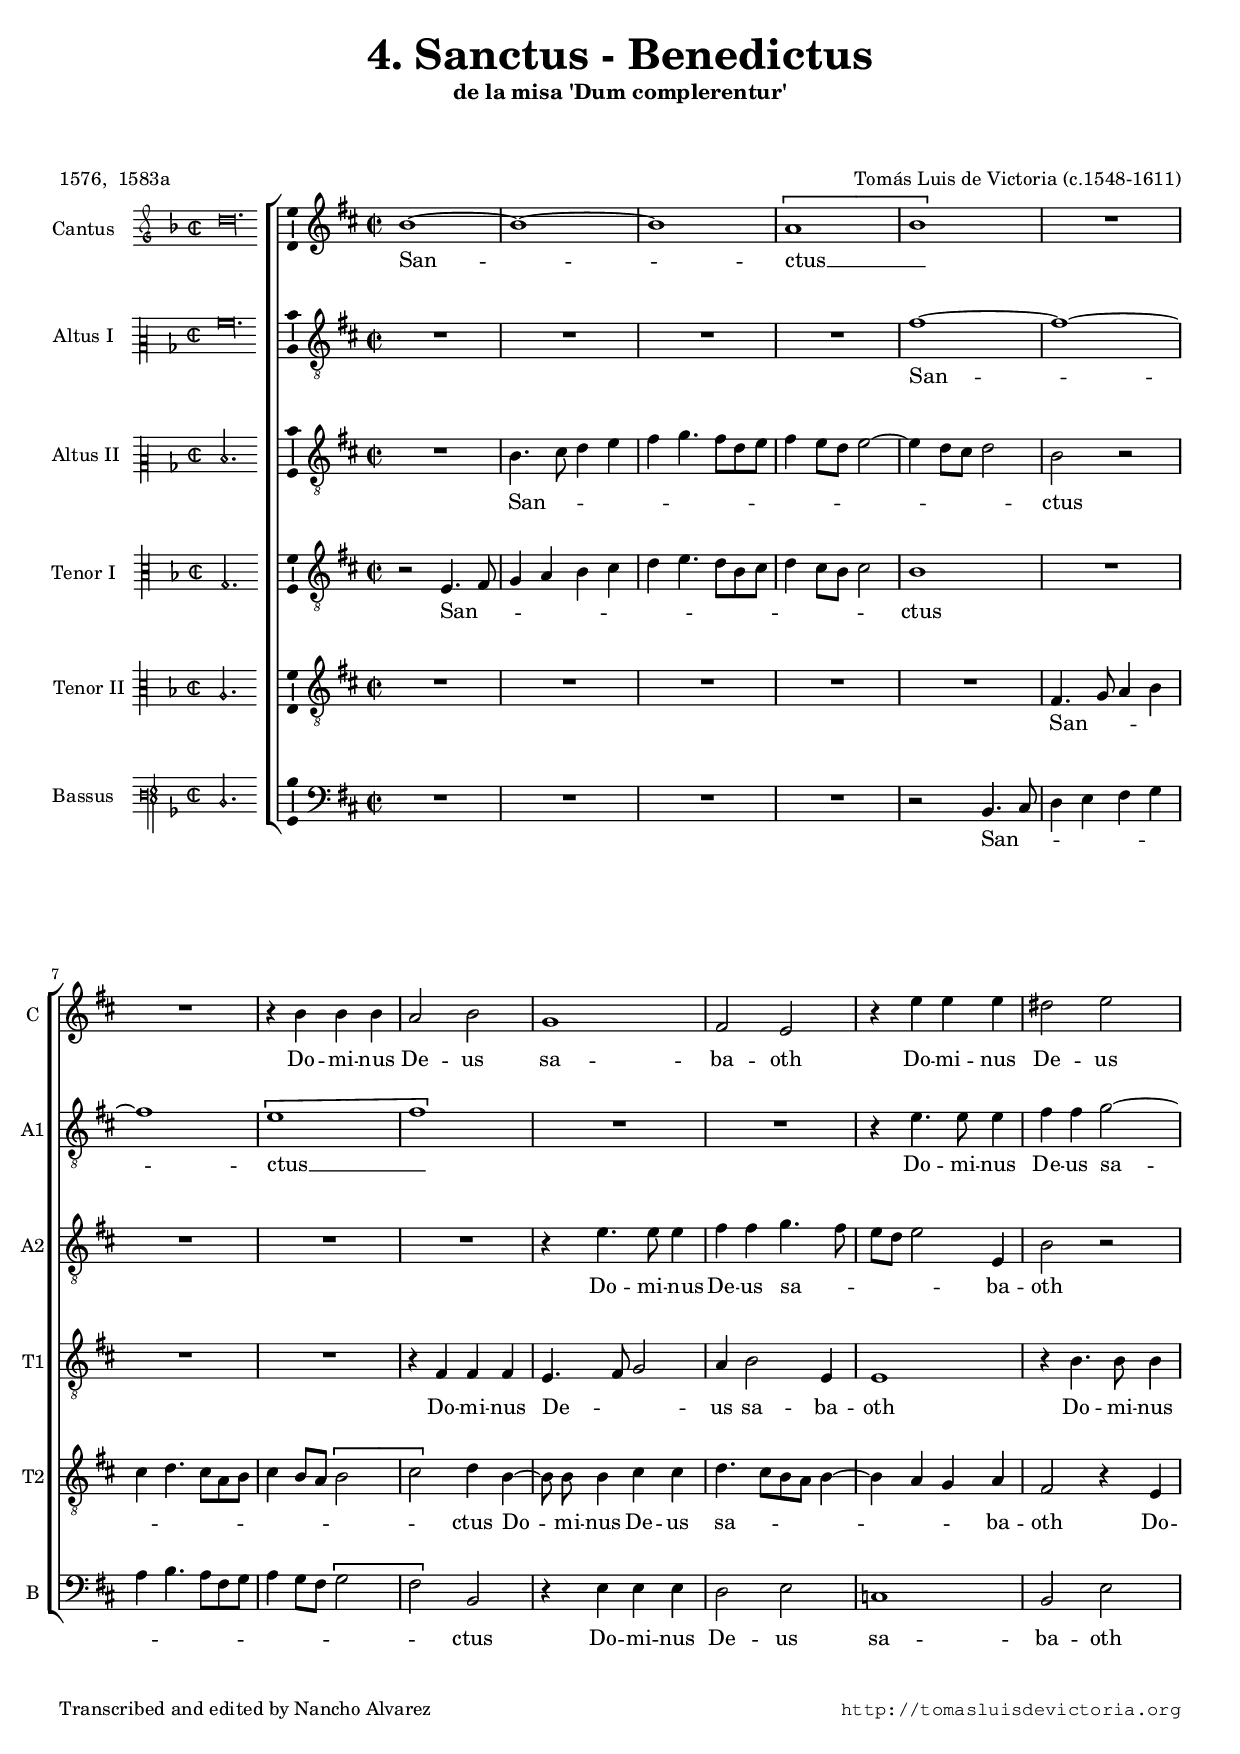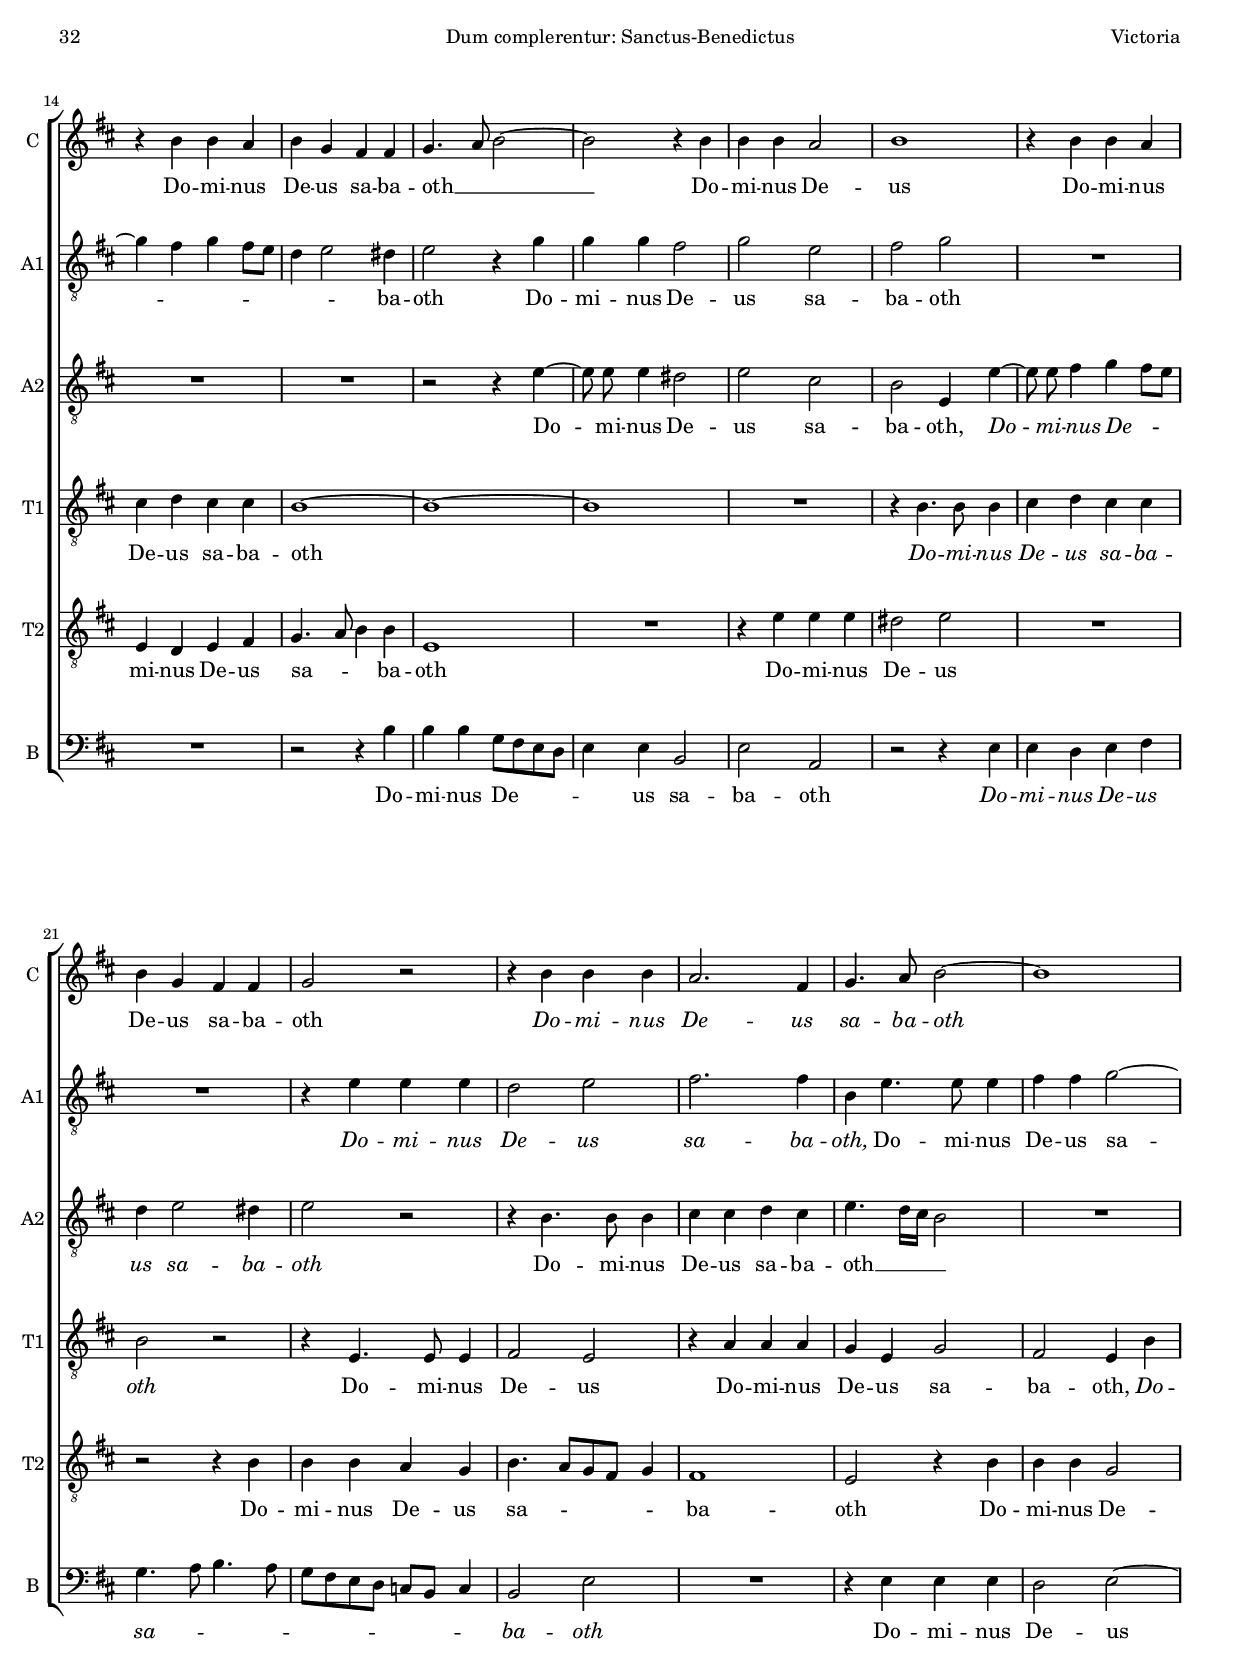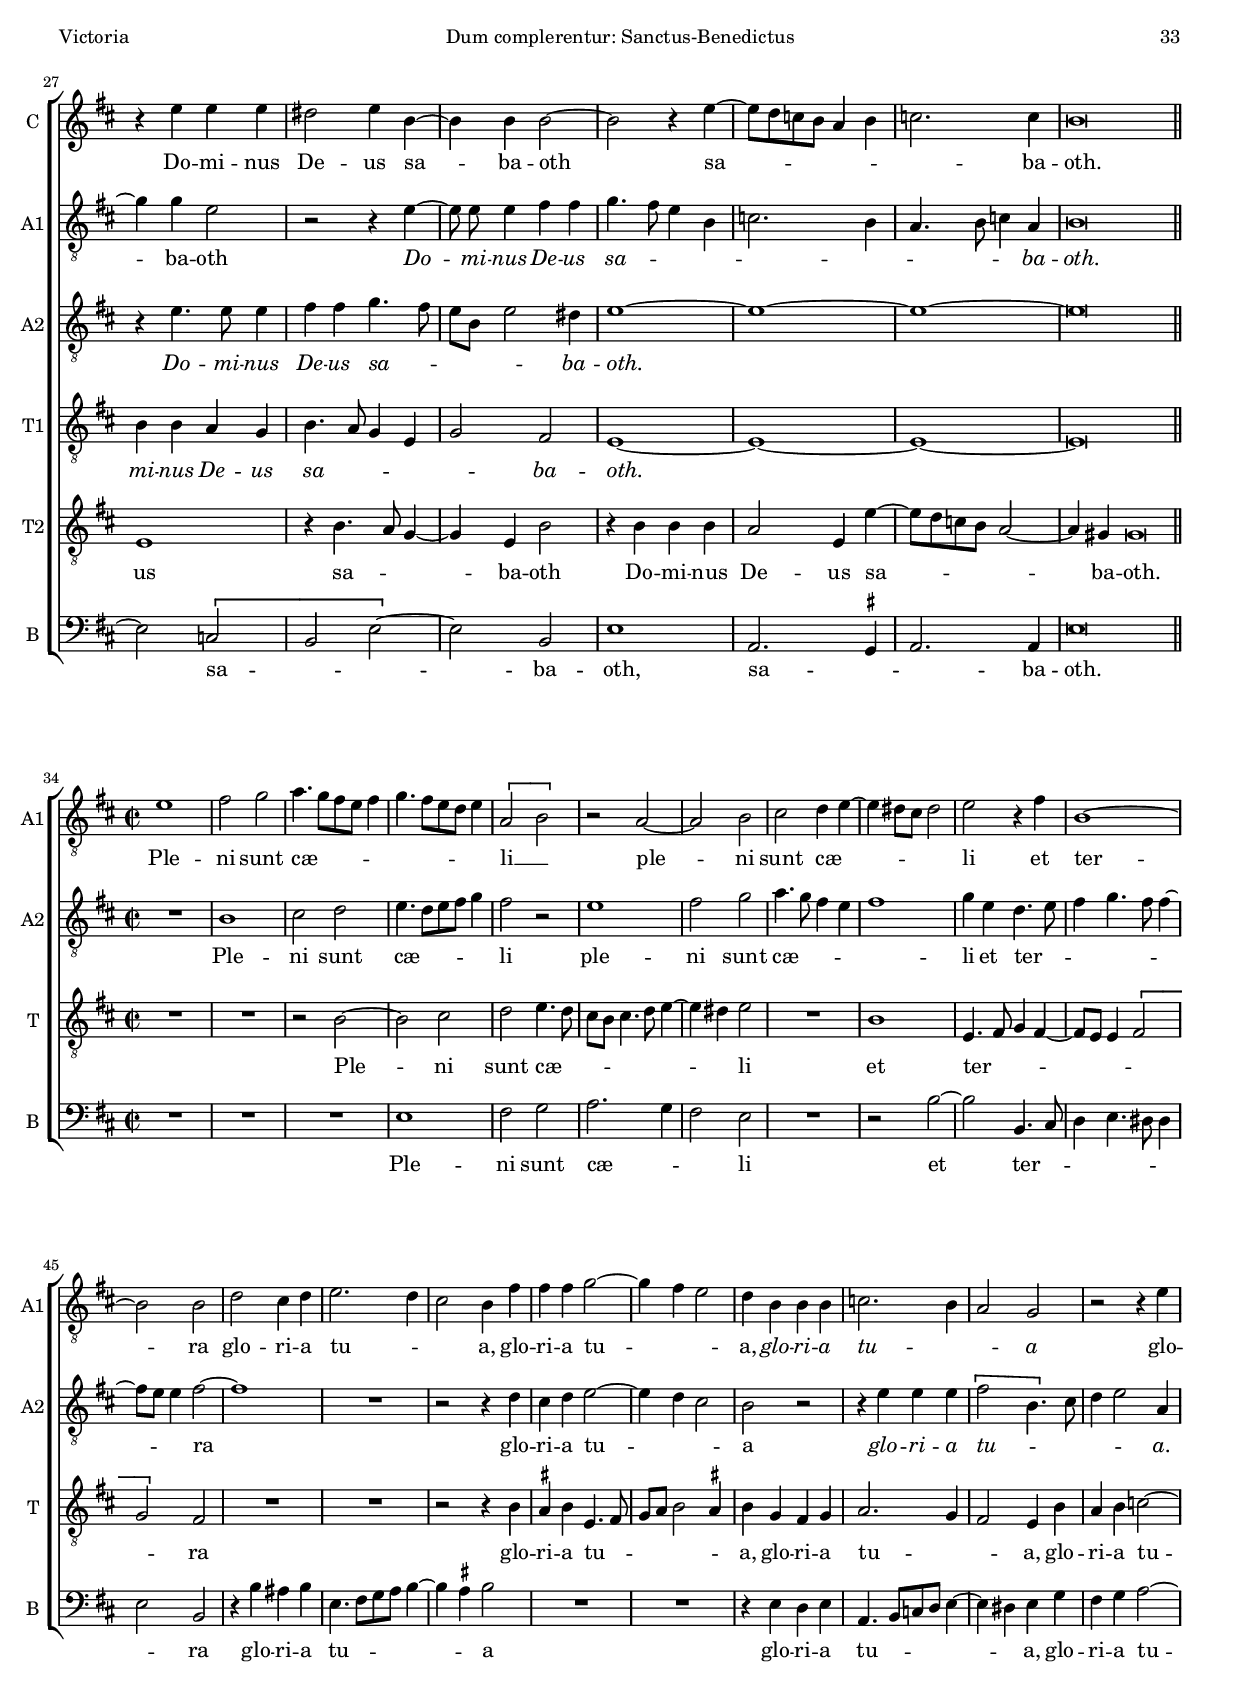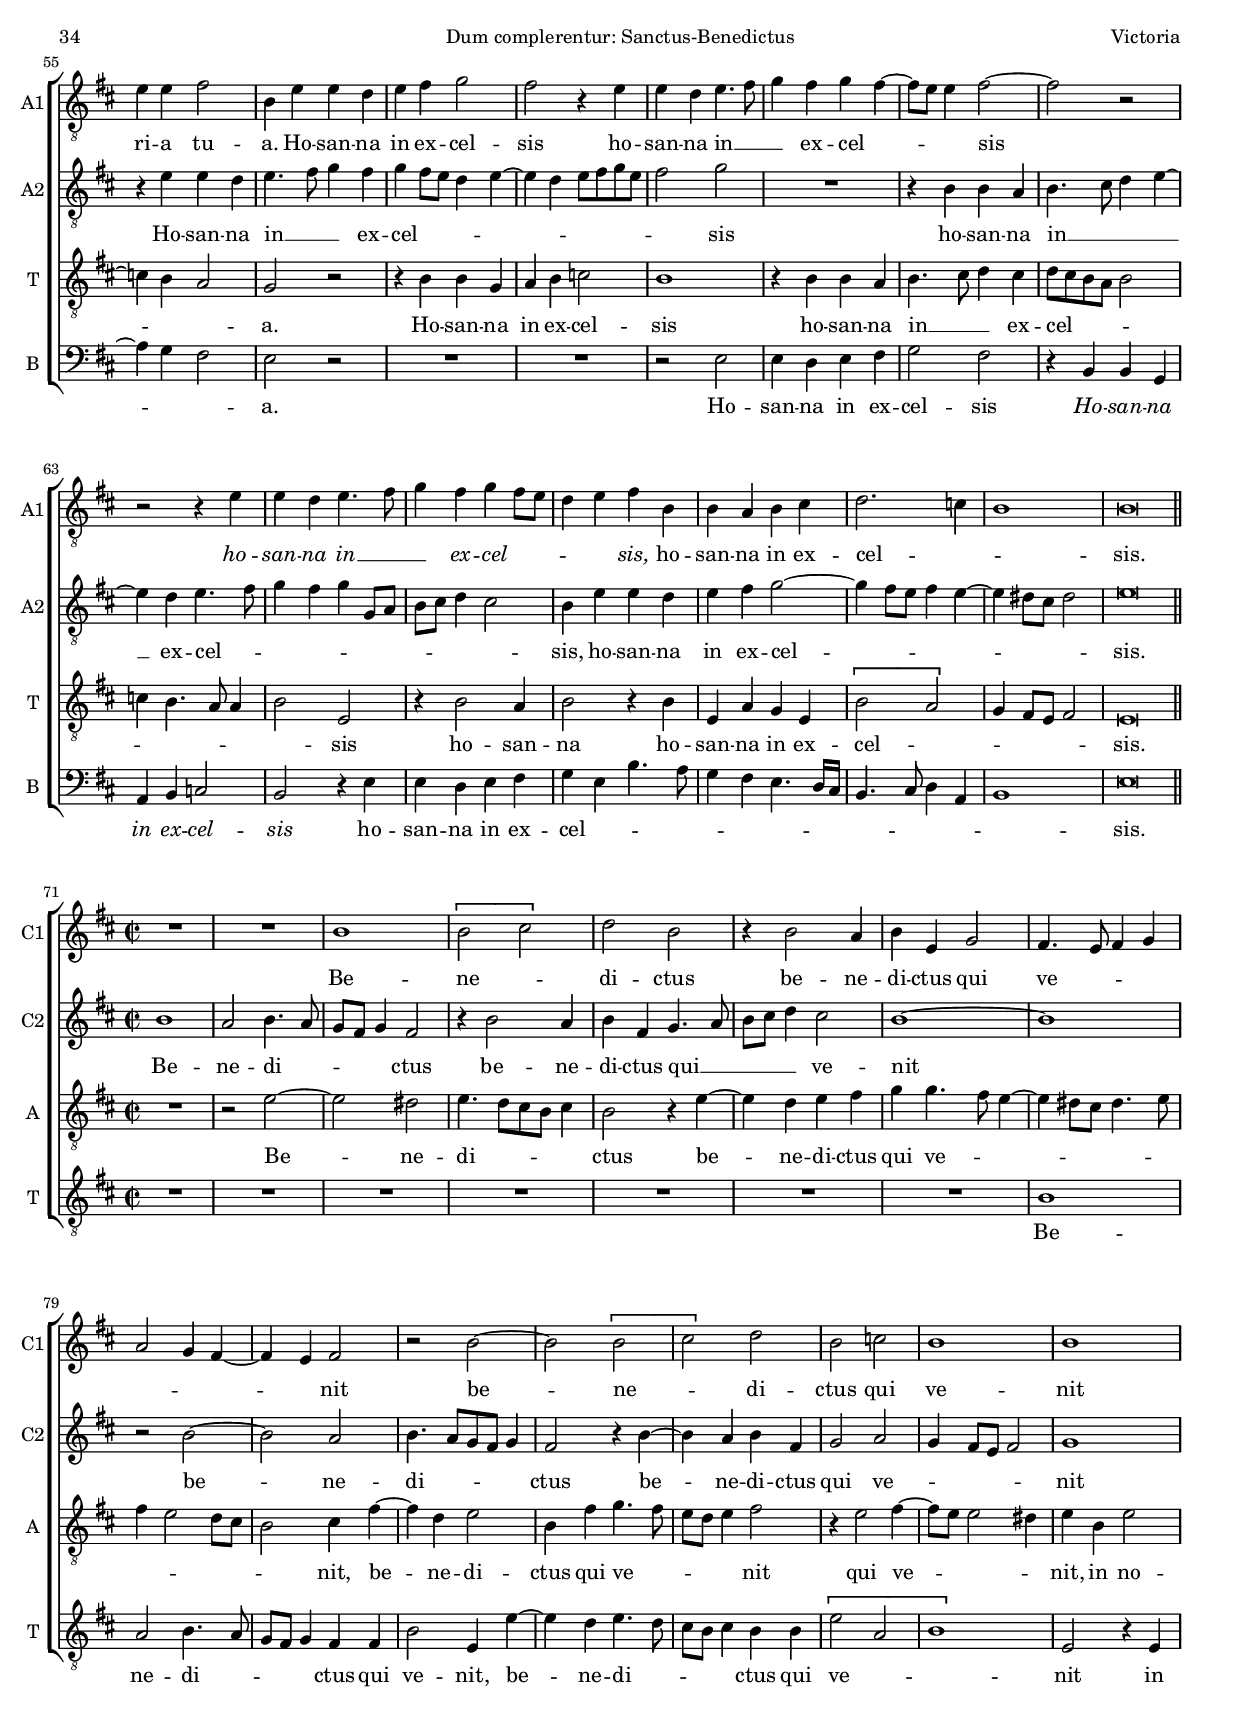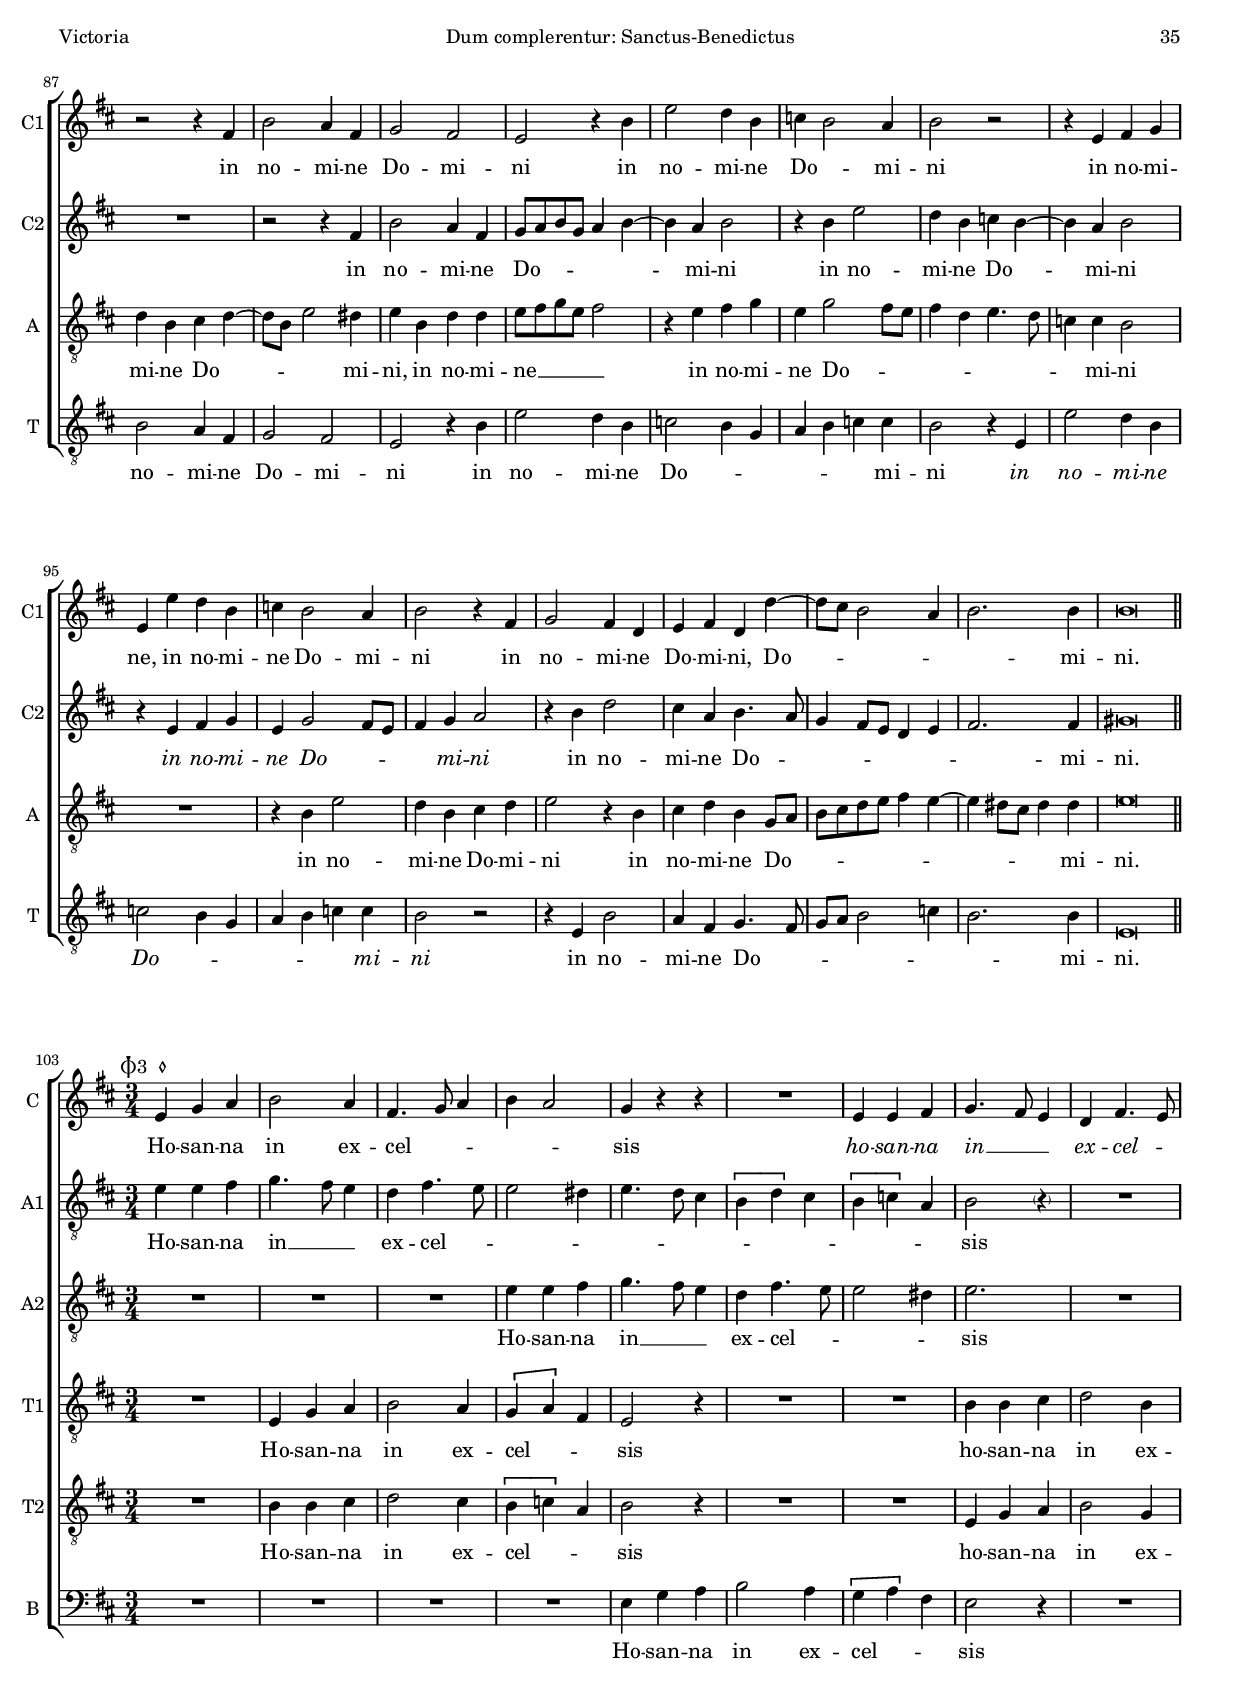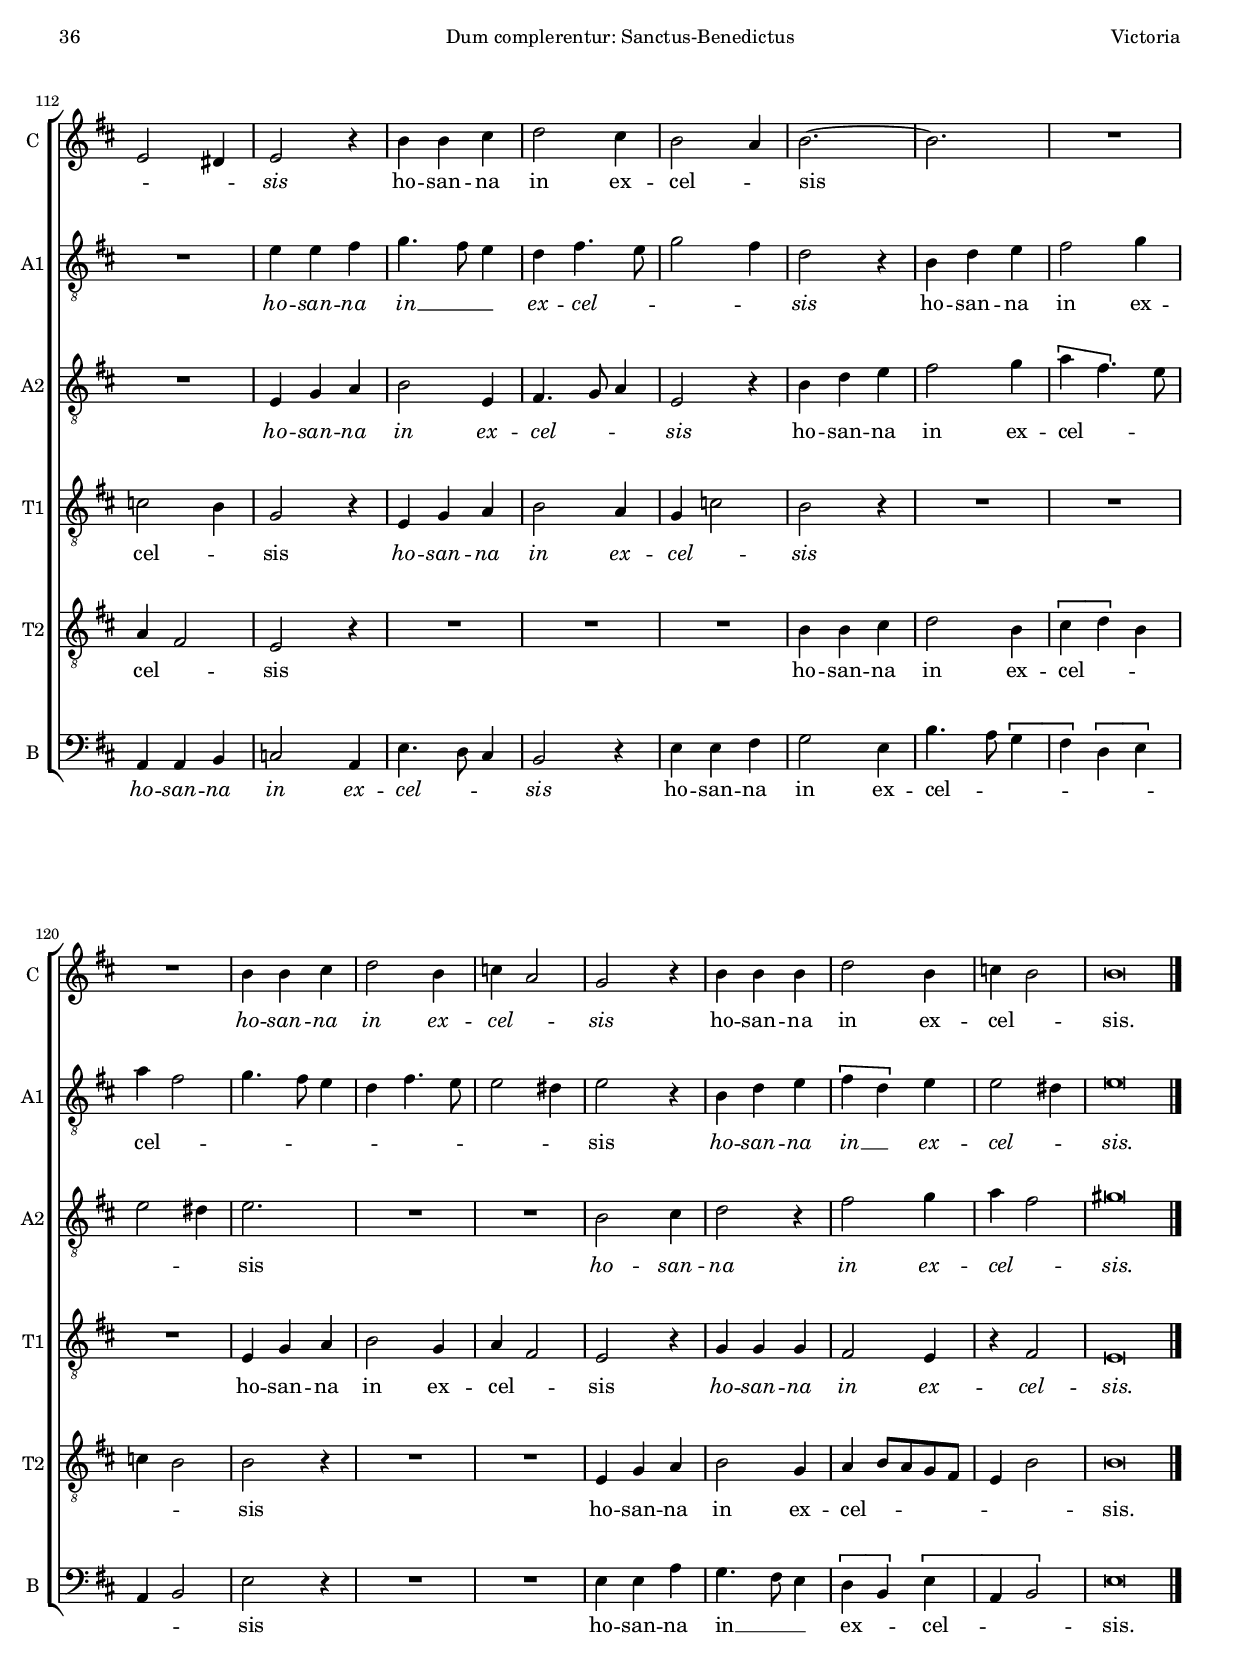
\version "2.24.0"

#(set-default-paper-size "a4")
#(set-global-staff-size 16.5)
#(ly:set-option 'point-and-click #f)
%mobile -s13.5 -i2.8 -m7 -gira

ss=\once \set suggestAccidentals = ##t
italicas=\override LyricText.font-shape = #'italic
rectas=\override LyricText.font-shape = #'upright
incipitwidth=21
mtempo={\tempo 4 = 100}
mtempob={\tempo 4 = 50}
mtempoc={\tempo 4 = 150}
mt=#(define-music-function (offset) (number?) ; move lyric text
      #{ \once \override LyricText.X-offset = -$offset #})
showMultiRests = { \set Staff.keepAliveInterfaces = #'( rhythmic-grob-interface multi-measure-rest-interface lyric-interface stanza-number-interface percent-repeat-interface) }
hideMultiRests = \unset Staff.keepAliveInterfaces


htitle="Dum complerentur: Sanctus-Benedictus"
hcomposer="Victoria"

\header {
	title=\markup{\fontsize #3 "4. Sanctus - Benedictus" }
	subtitle="de la misa 'Dum complerentur'"
	subsubtitle=\markup{\null \vspace #2 }
	composer="Tomás Luis de Victoria (c.1548-1611)"
        pdfauthor=\composer
	poet="1576,  1583a"
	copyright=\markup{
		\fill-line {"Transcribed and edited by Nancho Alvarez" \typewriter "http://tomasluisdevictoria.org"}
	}
	%tagline=""
}


%%%%%%%%%%%%%%%%%%%%%%%%%%%%%%%%%%%%%%%%%%%%%%%%%%%%%%%%%%%%%%%%%%%%%%%%%%%%%5

global={
  \override Score.TimeSignature.break-visibility=#end-of-line-invisible
  \key f \major \time 2/2 \skip 1*33 \bar "||" \break
  \time 2/2 \skip 1*37 \bar "||" \break
  \time 2/2 \skip 1*32 \bar "||" \break
  \mtempoc
  \time 3/4 \skip 1*3/4*26 \bar "|."
}

cantus=\relative c'' {
	d1 ~
	d ~
	d
	\[c
%5
	d\]
	R1*4/4
	R1*4/4
	r4 d d d
	c2 d
%10
	bes1
	a2 g
	r4 g' g g
	fis2 g
	r4 d d c
%15
	d bes a a
	bes4. c8 d2 ~
	d r4 d
	d d c2
	d1
%20
	r4 d d c
	d bes a a
	bes2 r
	r4 d d d
	c2. a4
%25
	bes4. c8 d2 ~
	d1
	r4 g g g
	fis2 g4 d ~
	d d d2 ~
%30
	d r4 g ~
	g8 f es d c4 d
	es2. es4
	d\breve*1/2
	
	R1*37
	
	\set Staff.shortInstrumentName="C1"
	R1*4/4
	R1*4/4
	d1
	\[d2 e\]
%5
	f d
	r4 d2 c4
	d g, bes2
	a4. g8 a4 bes
	c2 bes4 a ~
%10
	a g a2
	r d ~
	d \[d
	e\] f
	d es
%15
	d1
	d
	r2 r4 a
	d2 c4 a
	bes2 a
%20
	g r4 d'
	g2 f4 d
	es d2 c4
	d2 r
	r4 g, a bes
%25
	g g' f d
	es d2 c4
	d2 r4 a
	bes2 a4 f
	g a f f' ~
%30
	f8 e d2 c4
	d2. d4
	d\breve*1/2

	\set Staff.shortInstrumentName="C "
	s4*0^\markup{\hspace #-4 \musicglyph "timesig.mensural34" \hspace #-.5 \raise #-.6 3 \hspace #.7 \fontsize #3 \musicglyph "noteheads.s1mensural" }
	g,4 bes c
	d2 c4
%35
	a4. bes8 c4
	d c2 % no ennegrecidas
	bes4 r r
	R2*3/2
	g4 g a
%40
	bes4. a8 g4
	f a4. g8
	g2 fis4
	g2 r4
	d' d e
%45
	f2 e4
	d2 c4 
	d2. ~
	d
	R2*3/2
%50
	R2*3/2
	d4 d e
	f2 d4
	es c2 % ennegrecidas
	bes r4
%55
	d d d
	f2 d4
	es d2 % ennegrecidas
	d\breve*3/8
}

cantusdos=\relative c'' {
        R1*33
        R1*37
        
        \once \override TextScript.padding = #1
        %s4*0^\markup{"Cantus II"}
        d1
	c2 d4. c8
	bes a bes4 a2
	r4 d2 c4
%5
	d a bes4. c8
	d e f4 e2
	d1 ~
	d
	r2 d ~
%10
	d c
	d4.  c8[ bes a] bes4
	a2 r4 d ~
	d c d a
	bes2 c
%15
	bes4 a8 g a2
	bes1
	R1*4/4
	r2 r4 a
	d2 c4 a
%20
	bes8 c d bes c4 d ~
	d c d2
	r4 d g2
	f4 d es d ~
	d c d2
%25
	r4 g, a bes
	g bes2 a8 g
	a4 bes c2
	r4 d f2
	e4 c d4. c8
%30
	bes4 a8 g f4 g
	a2. a4
	b\breve*1/2
}

altus=\relative c'' {
	R1*4/4
	R1*4/4
	R1*4/4
	R1*4/4
%5
	a1 ~
	a ~
	a
	\[g
	a\]
%10
	R1*4/4
	R1*4/4
	r4 g4. g8 g4
	a a bes2 ~
	bes4 a bes a8 g
%15
	f4 g2 fis4
	g2 r4 bes
	bes bes a2
	bes g
	a bes
%20
	R1*4/4
	R1*4/4
	r4 g g g
	f2 g
	a2. a4
%25
	d, g4. g8 g4
	a a bes2 ~
	bes4 bes g2
	r r4 g ~
	\set Staff.autoBeaming = ##f
	g8 g g4 a a
	\set Staff.autoBeaming = ##t
%30
	bes4. a8 g4 d
	es2. d4
	c4. d8 es4 c
	d\breve*1/2
	
	g1
%35
	a2 bes
	c4.  bes8[ a g] a4
	bes4.  a8[ g f] g4
	\[c,2 d\]
	r c ~
%40
	c d
	e f4 g ~
	g fis8 e fis2
	g r4 a
	d,1 ~
%45
	d2 d
	f e4 f
	g2. f4
	e2 d4 a'
	a a bes2 ~
%50
	bes4 a g2
	f4 d d d
	es2. d4
	c2 bes
	r r4 g'
%55
	g g a2
	d,4 g g f
	g a bes2
	a r4 g
	g f g4. a8
%60
	bes4 a bes a ~
	a8 g g4 a2 ~
	a r
	r r4 g
	g f g4. a8
%65
	bes4 a bes a8 g
	f4 g a d,
	d c d e
	f2. es4
	d1
%70
	d\breve*1/2
	
	\set Staff.shortInstrumentName="A "
	R1*4/4
	r2 g ~
	g fis % 1576 f
	g4.  f8[ e d] e4
%5
	d2 r4 g ~
	g f g a
	bes bes4. a8 g4 ~ % 1576 f bes4.
	g fis8 e fis4. g8
	a4 g2 f8 e
%10
	d2 e4 a ~
	a f g2
	d4 a' bes4. a8
	g f g4 a2
	r4 g2 a4 ~
%15
	a8 g g2 fis4
	g d g2
	f4 d e f ~
	f8 d g2 fis4
	g d f f
%20
	g8 a bes g a2
	r4 g a bes
	g bes2 a8 g
	a4 f g4. f8
	es4 es d2
%25
	R1*4/4
	r4 d g2
	f4 d e f
	g2 r4 d
	e f d bes8 c
%30
	d e f g a4 g ~
	g fis8 e fis4 fis % repite sostenido
	g\breve*1/2
	
	\set Staff.shortInstrumentName="A1"
	g4 g a
	bes4. a8 g4
%35
	f a4. g8
	g2 fis4
	g4. f8 e4
	\[d f\] e
	\[d es\] c
%40
	d2 \parenthesize r4 % breve perfecta en las dos ediciones pero choca con tenores
	R2*3/2
	R2*3/2
	g4 g a
	bes4. a8 g4
%45
	f a4. g8
	bes2 a4
	f2 r4
	d f g
	a2 bes4
%50
	c a2 % ennegrecidas
	bes4. a8 g4
	f a4. g8
	g2 fis4
	g2 r4
%55
	d f g
	\[a f\] g
	g2 fis4
	g\breve*3/8
}

altusdos=\relative c' {
	R1*4/4
	d4. e8 f4 g
	a bes4. a8 f g
	a4 g8 f g2 ~
%5
	g4 f8 e f2
	d r
	R1*4/4
	R1*4/4
	R1*4/4
%10
	r4 g4. g8 g4
	a a bes4. a8
	g f g2 g,4
	d'2 r
	R1*4/4
%15
	R1*4/4
	r2 r4 g ~
	\set Staff.autoBeaming = ##f
	g8 g g4 fis2
	\set Staff.autoBeaming = ##t
	g e
	d g,4 g' ~
%20
	\set Staff.autoBeaming = ##f
	g8 g a4 bes  a8[ g]
	\set Staff.autoBeaming = ##t
	f4 g2 fis4
	g2 r
	r4 d4. d8 d4
	e e f e
%25
	g4. f16 e d2
	R1*4/4
	r4 g4. g8 g4
	a a bes4. a8
	g d g2 fis4
%30
	g1 ~
	g ~
	g ~
	g\breve*1/2

        R1*4/4
%35
	d1
	e2 f
	g4.  f8[ g a] bes4
	a2 r
	g1
%40
	a2 bes
	c4. bes8 a4 g
	a1
	bes4 g f4. g8
	a4 bes4. a8 a4 ~
%45
	a8 g g4 a2 ~
	a1
	R1*4/4
	r2 r4 f
	e f g2 ~
%50
	g4 f e2
	d r
	r4 g g g
	\[a2 d,4.\] e8
	f4 g2 c,4
%55
	r g' g f
	g4. a8 bes4 a
	bes a8 g f4 g ~
	g f g8 a bes g
	a2 bes
%60
	R1*4/4
	r4 d, d c
	d4. e8 f4 g ~
	g f g4. a8
	bes4 a bes bes,8 c
%65
	d e f4 e2
	d4 g g f
	g a bes2 ~
	bes4 a8 g a4 g ~
	g fis8 e fis2
%70
	g\breve*1/2
	
	R1*32
	
	R2*3/2
	R2*3/2
%35
	R2*3/2
	g4 g a
	bes4. a8 g4
	f a4. g8
	g2 fis4
%40
	g2.
	R2*3/2
	R2*3/2
	g,4 bes c
	d2 g,4
%45
	a4. bes8 c4
	g2 r4
	d' f g
	a2 bes4
	\[c a4.\] g8
%50
	g2 fis4
	g2.
	R2*3/2
	R2*3/2
	d2 e4
%55
	f2 r4
	a2 bes4
	c a2 % ennegrecidas
	b\breve*3/8
}

tenor=\relative c' {
	r2 g4. a8
	bes4 c d e
	f g4. f8 d e
	f4 e8 d e2
%5
	d1
	R1*4/4
	R1*4/4
	R1*4/4
	r4 a a a
%10
	g4. a8 bes2
	c4 d2 g,4
	g1
	r4 d'4. d8 d4
	e f e e
%15
	d1 ~
	d ~
	d
	R1*4/4
	r4 d4. d8 d4
%20
	e f e e
	d2 r
	r4 g,4. g8 g4
	a2 g
	r4 c c c
%25
	bes g bes2
	a g4 d'
	d d c bes
	d4. c8 bes4 g
	bes2 a
%30
	g1 ~
	g ~
	g ~
	g\breve*1/2
	
	R1*37
	
	R1*32

	\set Staff.shortInstrumentName="T1"	
	R2*3/2
	g4 bes c
%35
	d2 c4
	\[bes c\] a
	g2 r4
	R2*3/2
	R2*3/2
%40
	d'4 d e
	f2 d4
	es2 d4
	bes2 r4
	g bes c
%45
	d2 c4
	bes es2 % ennegrecidas
	d r4
	R2*3/2
	R2*3/2
%50
	R2*3/2
	g,4 bes c
	d2 bes4
	c a2 % ennegrecidas
	g r4
%55
	bes bes bes
	a2 g4
	r a2 % ennegrecida. Muy raro este silencio
	g\breve*3/8
}

tenordos=\relative c' {
	R1*4/4
	R1*4/4
	R1*4/4
	R1*4/4
%5
	R1*4/4
	a4. bes8 c4 d
	e f4. e8 c d
	e4 d8 c \[d2
	e\] f4 d ~
%10
	\set Staff.autoBeaming = ##f
	d8 d d4 e e
	\set Staff.autoBeaming = ##t
	f4.  e8[ d c] d4 ~
	d c bes c
	a2 r4 g
	g f g a
%15
	bes4. c8 d4 d
	g,1
	R1*4/4
	r4 g' g g
	fis2 g
%20
	R1*4/4
	r2 r4 d
	d d c bes
	d4.  c8[ bes a] bes4
	a1
%25
	g2 r4 d'
	d d bes2
	g1
	r4 d'4. c8 bes4 ~
	bes g d'2
%30
	r4 d d d
	c2 g4 g' ~
	g8 f es d c2 ~
	c4 b \mtempob b\breve*1/4 % 15876 b8 a
	\mtempo
	% 1576 tenor 2, 1583a tenor 1
	\set Staff.shortInstrumentName="T "
	R1*4/4
%35
	R1*4/4
	r2 d ~
	d e
	f g4. f8
	e d e4. f8 g4 ~
%40
	g fis g2
	R1*4/4
	d1
	g,4. a8 bes4 a ~
	a8 g g4 \[a2
%45
	bes\] a
	R1*4/4
	R1*4/4
	r2 r4 d
	\ss cis d g,4. a8
%50
	bes c d2 \ss cis4
	d bes a bes
	c2. bes4
	a2 g4 d'
	c d es2 ~
%55
	es4 d c2
	bes r
	r4 d d bes
	c d es2
	d1
%60
	r4 d d c
	d4. e8 f4 e
	f8 e d c d2
	es4 d4. c8 c4
	d2 g,
%65
	r4 d'2 c4
	d2 r4 d
	g, c bes g
	\[d'2 c\]
	bes4 a8 g a2
%70
	g\breve*1/2
	
	\showMultiRests
	R1*4/4
	R1*4/4
	R1*4/4
	R1*4/4
%5
	R1*4/4
	R1*4/4
	R1*4/4
	d'1
	c2 d4. c8
%10
	bes a bes4 a a
	d2 g,4 g' ~
	g f g4. f8
	e d e4 d d
	\[g2 c,
%15
	d1\]
	g,2 r4 g
	d'2 c4 a
	bes2 a
	g r4 d'
%20
	g2 f4 d
	es2 d4 bes
	c d es es
	d2 r4 g,
	g'2 f4 d
%25
	es2 d4 bes
	c d es es
	d2 r
	r4 g, d'2
	c4 a bes4. a8
%30
	bes c d2 es4
	d2. d4
	g,\breve*1/2
	
	\set Staff.shortInstrumentName="T2"
	R2*3/2
	d'4 d e
%35
	f2 e4
	\[d es\] c
	d2 r4
	R2*3/2
	R2*3/2
%40
	g,4 bes c
	d2 bes4
	c a2 % ennegrecidas
	g r4
	R2*3/2
%45
	R2*3/2
	R2*3/2
	d'4 d e
	f2 d4
	\[e f\] d
%50
	es d2 % ennegrecidas
	d r4
	R2*3/2
	R2*3/2
	g,4 bes c
%55
	d2 bes4
	c d8 c bes a
	g4 d'2 % ennegrecidas
	d\breve*3/8
}

bassus=\relative c {
	R1*4/4
	R1*4/4
	R1*4/4
	R1*4/4
%5
	r2 d4. e8
	f4 g a bes
	c d4. c8 a bes
	c4 bes8 a \[bes2
	a\] d,
%10
	r4 g g g
	f2 g
	es1
	d2 g
	R1*4/4
%15
	r2 r4 d'
	d d bes8 a g f
	g4 g d2
	g c,
	r r4 g'
%20
	g f g a
	bes4. c8 d4. c8
	bes a g f es d es4
	d2 g
	R1*4/4
%25
	r4 g g g
	f2 g ~
	g \[es
	d g ~ \] % la tercera nota no parece unida al resto
	g d
%30
	g1
	c,2. \ss b4
	c2. c4
	g'\breve*1/2
	
	R1*4/4
%35
	R1*4/4
	R1*4/4
	g1
	a2 bes
	c2. bes4
%40
	a2 g
	R1*4/4
	r2 d' ~
	d d,4. e8
	f4 g4. fis8 fis4
%45
	g2 d
	r4 d' cis d
	g,4.  a8[ bes c] d4 ~
	d \ss cis d2
	R1*4/4
%50
	R1*4/4
	r4 g, f g
	c,4.  d8[ es f] g4 ~
	g fis g bes
	a bes c2 ~
%55
	c4 bes a2
	g r
	R1*4/4
	R1*4/4
	r2 g
%60
	g4 f g a
	bes2 a
	r4 d, d bes
	c d es2
	d r4 g
%65
	g f g a
	bes g d'4. c8
	bes4 a g4. f16 e
	d4. e8 f4 c
	d1
%70
	g\breve*1/2
	
	R1*32
	
	R2*3/2
	R2*3/2
%35
	R2*3/2
	R2*3/2
	g4 bes c
	d2 c4
	\[bes c\] a
%40
	g2 r4
	R2*3/2
	c,4 c d
	es2 c4
	g'4. f8 e4
%45
	d2 r4
	g g a
	bes2 g4
	d'4. c8 \[bes4
	a\] \[f g\]
%50
	c, d2
	g r4 % ennegrecida, no sé por qué
	R2*3/2
	R2*3/2
	g4 g c
%55
	bes4. a8 g4
	\[f d\] \[g
	c, d2\]
	g\breve*3/8
}

textocantus=\lyricmode{
San -- _ _ ctus __ _
Do -- mi -- nus De -- us sa -- ba -- oth
Do -- mi -- nus De -- us % ij en 1583a
Do -- mi -- nus De -- us sa -- ba -- \mt #.1 oth __ _ _ _ 
Do -- mi -- nus De -- us % ij en 1583a
Do -- mi -- nus De -- us sa -- ba -- oth
\italicas
Do -- mi -- nus De -- us sa -- ba -- oth _
\rectas
Do -- mi -- nus De -- us sa -- _ ba -- oth _
sa -- _ _ _ _ _ _ _ ba -- \mt #.5 oth.

Be -- \mt #.2 ne -- _ di -- ctus
be -- ne -- di -- ctus qui \mt #.2 ve -- _ _ _ _ _ _ _ _ nit
be -- _ ne -- _ di -- ctus qui ve -- nit
in no -- mi -- ne Do -- mi -- ni
in no -- mi -- ne \mt #.6 Do -- _ mi -- ni % ij en 1583a
in no -- mi -- ne,
in no -- mi -- ne Do -- mi -- ni
in no -- mi -- ne Do -- mi -- ni,
\mt #.2 Do -- _ _ _ _ _ mi -- ni.

Ho -- san -- na in ex -- \mt #.2 cel -- _ _ _ _ sis
\italicas
ho -- san -- na in __ _ _ ex -- \mt #.2 cel -- _ _ _ sis
\rectas
ho -- san -- na in ex -- \mt #.2 cel -- _ sis _
\italicas
ho -- san -- na in ex -- \mt #.3 cel -- _ sis
\rectas
ho -- san -- na in ex -- \mt #.3 cel -- _ \mt #.5 sis.
}

textocantusdos=\lyricmode{
Be -- ne -- \mt #.2 di -- _ _ _ _ ctus
be -- ne -- di -- ctus qui __ _ _ _ _ ve -- nit _
be -- _ ne -- \mt #.2 di -- _ _ _ _ ctus % ij en 1583a
be -- _ ne -- di -- ctus qui \mt #.2 ve -- _ _ _ _ nit
in no -- mi -- ne \mt #.2 Do -- _ _ _ _ _ _ mi -- ni
in no -- mi -- ne \mt #.3 Do -- _ _ mi -- ni
\italicas
in no -- mi -- ne \mt #.2 Do -- _ _ _ mi -- ni
\rectas
in no -- mi -- ne \mt #.2 Do -- _ _ _ _ _ _ _ mi -- ni.
}

textoaltus=\lyricmode{
San -- _ _ ctus __ _
Do -- mi -- nus De -- us sa -- _ _ _ _ _ _ _ ba -- oth
Do -- mi -- nus De -- us sa -- ba -- oth
\italicas
Do -- mi -- nus De -- us sa -- ba -- oth,
\rectas
Do -- mi -- nus De -- us sa -- _ ba -- oth
\italicas
Do -- _ mi -- nus De -- us \mt #.2 sa -- _ _ _ _ _ _ _ _ ba -- \mt #.5 oth.

\rectas
Ple -- ni sunt \mt #.2 cæ -- _ _ _ _ _ _ _ _ _ li __ _
ple -- _ ni sunt \mt #.2 cæ -- _ _ _ _ _ li
et ter -- _ ra glo -- ri -- a tu -- _ _ a,
glo -- ri -- a tu -- _ _ _ a,
\italicas
glo -- ri -- a tu -- _ _ a
\rectas
glo -- ri -- a tu -- a.
Ho -- san -- na in ex -- cel -- sis
ho -- san -- na \mt #.2 in __ _ _ ex -- \mt #.2 cel -- _ _ _ _ sis _
\italicas
ho -- san -- na \mt #.2 in __ _ _ ex -- \mt #.3 cel -- _ _ _ _ sis,
\rectas
ho -- san -- na in ex -- cel -- _ _ \mt #.7 sis.

Be -- _ ne -- \mt #.2 di -- _ _ _ _ \mt #1.2 ctus
% 1576 qui _  ve -- _ _ _ _ _ _ _ _ _ _ _ _ _ _ _ _ nit,
be -- _ ne -- di -- ctus qui \mt #.2 ve -- _ _ _ _ _ _ _ _ _ _ _ _ nit,
be -- _ ne -- di -- ctus qui \mt #.1 ve -- _ _ _ _ nit
qui ve -- _ _ _ _ nit, in no -- mi -- ne 
\mt #.3 Do -- _ _ _ _ mi -- ni,
in no -- mi -- \mt #.2 ne __ _ _ _ _ 
in no -- mi -- ne \mt #.1 Do -- _ _ _ _ _ _ _ mi -- ni
in no -- mi -- ne Do -- mi -- ni % ij en 1583a
in no -- mi -- ne \mt #.1 Do -- _ _ _ _ _ _ _ _ _ _ _ mi -- ni.

Ho -- san -- na \mt #.2 in __ _ _ ex -- \mt #.2 cel -- _ _ _ _ _ _ _ _ _ _ _ _ \mt #.5 sis
\italicas
ho -- san -- na \mt #.2 in __ _ _ ex -- \mt #.2 cel -- _ _ _ sis
\rectas
ho -- san -- na in ex -- \mt #.3 cel -- _ _ _ _ _ _ _ _ _ sis
\italicas
ho -- san -- na \mt #.2 in __ _ ex -- \mt #.2 cel -- _ \mt #.5 sis.
}

textoaltusdos=\lyricmode{
\mt #.2 San -- _ _ _ _ _ _ _ _ _ _ _ _ _ _ _ _ \mt #1 ctus
Do -- \mt #1.2 mi -- \mt #.5 nus De -- us sa -- _ _ _ _ ba -- oth
Do -- _ mi -- nus De -- us sa -- ba -- oth,
\italicas
Do -- _ \mt #1.3 mi -- \mt #.5 nus De -- _ _ us sa -- ba -- oth
\rectas
Do -- mi -- nus De -- us sa -- ba -- \mt #.3 oth __ _ _ _ 
\italicas
Do -- mi -- nus De -- us sa -- _ _ _ _ ba -- oth. _ _ _ 

\rectas
Ple -- ni sunt \mt #.3 cæ -- _ _ _ _ li
ple -- ni sunt \mt #.3 cæ -- _ _ _ _ li et ter -- _ _ _ _ _ _ _ _ ra _
glo -- ri -- a tu -- _ _ _ a
\italicas
glo -- ri -- a tu -- _ _ _ _ a.
\rectas
Ho -- san -- na in __ _ _ ex -- \mt #.4 cel -- _ _ _ _ _ _ _ _ _ _ _ sis
ho -- san -- na in __ _ _ _ _ ex -- cel -- _ _ _ _ _ _ _ _ _ _ sis,
ho -- san -- na in ex -- cel -- _ _ _ _ _ _ _ _ _ \mt #.7 sis.

Ho -- san -- na \mt #.2 in __ _ _ ex -- \mt #.2 cel -- _ _ _ \mt #.5 sis
\italicas
ho -- san -- na in ex -- \mt #.2 cel -- _ _ \mt #.5 sis
\rectas
ho -- san -- na in ex -- \mt #.3 cel -- _ _ _ _ \mt #.5 sis
\italicas
ho -- san -- na in ex -- \mt #.2 cel -- _ \mt #.5 sis.
}

textotenor=\lyricmode{
\mt #.2 San -- _ _ _ _ _ _ _ _ _ _ _ _ _ _ \mt #1 ctus
Do -- mi -- nus De -- _ _ us sa -- ba -- oth
Do -- mi -- nus De -- us sa -- ba -- oth _ _ 
\italicas
Do -- mi -- nus De -- us sa -- ba -- oth
\rectas
Do -- mi -- nus De -- us
Do -- mi -- nus De -- us sa -- ba -- oth,
\italicas
Do -- mi -- nus De -- us \mt #.2 sa -- _ _ _ _ ba -- oth. _ _ _ 

\rectas
Ho -- san -- na in ex -- \mt #.2 cel -- _ _ \mt #.5 sis
ho -- san -- na in ex -- \mt #.4 cel -- _ sis
\italicas
ho -- san -- na in ex -- \mt #.3 cel -- _ sis
\rectas
ho -- san -- na in ex -- \mt #.3 cel -- _ sis
\italicas
ho -- san -- na in ex -- cel -- \mt #.5 sis.
}

textotenordos=\lyricmode{
\mt #.2 San -- _ _ _ _ _ _ _ _ _ _ _ _ _ ctus Do -- _ mi -- nus De -- us
\mt #.2 sa -- _ _ _ _ _ _ _ ba -- oth
Do -- mi -- nus De -- us sa -- _ _ ba -- oth
Do -- mi -- nus De -- us % ij en 1583a
Do -- mi -- nus De -- us \mt #.2 sa -- _ _ _ _ ba -- oth
Do -- mi -- nus De -- us % ij en 1583a
\mt #.2 sa -- _ _ _ ba -- oth
Do -- mi -- nus De -- us sa -- _ _ _ _ _ _ ba -- \mt #.5 oth.

Ple -- _ ni sunt \mt #.1 cæ -- _ _ _ _ _ _ _ _ li
et ter -- _ _ _ _ _ _ _ _ ra
glo -- ri -- a tu -- _ _ _ _ _ a,
glo -- ri -- a tu -- _ _ a,
glo -- ri -- a tu -- _ _ _ a. % ij en 1583a
Ho -- san -- na in ex -- cel -- sis
ho -- san -- na in __ _ _ ex -- \mt #.1 cel -- _ _ _ _ _ _ _ _ _ sis % ij en 1583a
ho -- san -- na
ho -- san -- na in ex -- \mt #.2 cel -- _ _ _ _ _ \mt #.7 sis.

Be -- ne -- \mt #.2 di -- _ _ _ _ ctus qui ve -- nit,
be -- _ ne -- \mt #.1 di -- _ _ _ _ ctus qui \mt #.2 ve -- _ _ nit
in no -- mi -- ne Do -- mi -- ni
in no -- mi -- ne \mt #.6 Do -- _ _ _ _ _ mi -- ni
\italicas
in no -- mi -- ne \mt #.5 Do -- _ _ _ _ _ mi -- ni
\rectas
in no -- mi -- ne \mt #.1 Do -- _ _ _ _ _ _ mi -- ni.

Ho -- san -- na in ex -- \mt #.2 cel -- _ _ \mt #.5 sis
ho -- san -- na in ex -- \mt #.4 cel -- _ sis % ij en 1583a
ho -- san -- na in ex -- \mt #.2 cel -- _ _ _ _ \mt #.5 sis % ij en 1576
ho -- san -- na in ex -- \mt #.2 cel -- _ _ _ _ _ _ \mt #.5 sis. % ij en 1583a
}

textobassus=\lyricmode{
\mt #.2 San -- _ _ _ _ _ _ _ _ _ _ _ _ _ _ _ ctus
Do -- mi -- nus De -- us sa -- ba -- oth
Do -- mi -- nus \mt #.2 De -- _ _ _ _ us sa -- ba -- oth
\italicas
Do -- mi -- nus De -- us \mt #.2 sa -- _ _ _ _ _ _ _ _ _ _ ba -- oth
\rectas
Do -- mi -- nus De -- us _ sa -- _ _ _ ba -- \mt #.5 oth,
sa -- _ _ ba -- \mt #.5 oth.

Ple -- ni sunt cæ -- _ _ li
et _ \mt #.2 ter -- _ _ _ _ _ _ ra
glo -- ri -- a \mt #.2 tu -- _ _ _ _ _ _ a
glo -- ri -- a \mt #.2 tu -- _ _ _ _ _ _ a,
glo -- ri -- a tu -- _ _ _ a.
Ho -- san -- na in ex -- cel -- sis
\italicas
Ho -- san -- na in ex -- cel -- sis
\rectas
ho -- san -- na in ex -- \mt #.4 cel -- _ _ _ _ _ _ _ _ _ _ _ _ _ \mt #.7 sis.

Ho -- san -- na in ex -- \mt #.2 cel -- _ _ sis
\italicas
ho -- san -- na in ex -- \mt #.2 cel -- _ _ sis
\rectas
ho -- san -- na in ex -- \mt #.2 cel -- _ _ _ _ _ _ _ \mt #.5 sis
ho -- san -- na \mt #.2 in __ _ _ \mt #.2 ex -- _ \mt #.2 cel -- _ _ \mt #.5 sis.
}


incipitcantus=\markup{
        \score{
                { 
                \set Staff.instrumentName="Cantus   "
                \override NoteHead.style = #'neomensural
                \override Staff.TimeSignature.style = #'neomensural
                \cadenzaOn 
                \clef "petrucci-g"
                \key f \major
                \time 2/2
                d''\longa.*1/3
                } 

        \layout { line-width=\incipitwidth indent = 0 }
        }
}

incipitaltus=\markup{
        \score{
                { 
                \set Staff.instrumentName="Altus I   "
                \override NoteHead.style = #'neomensural 
                \override Staff.TimeSignature.style = #'neomensural
                \cadenzaOn 
                \clef "petrucci-c2"
                \key f \major
                \time 2/2
                a'\longa.*1/3
                } 
        \layout { line-width=\incipitwidth indent = 0 }
        }
}

incipitaltusdos=\markup{
        \score{
                { 
                \set Staff.instrumentName="Altus II  "
                \override NoteHead.style = #'neomensural 
                \override Staff.TimeSignature.style = #'neomensural
                \cadenzaOn 
                \clef "petrucci-c2"
                \key f \major
                \time 2/2
                d'2.
                } 
        \layout { line-width=\incipitwidth indent = 0 }
        }
}


incipittenor=\markup{
        \score{
                { 
                \set Staff.instrumentName="Tenor I   "
                \override NoteHead.style = #'neomensural 
                \override Staff.TimeSignature.style = #'neomensural
                \cadenzaOn
                \clef "petrucci-c3"
                \key f \major
                \time 2/2
                g2.
                } 
        \layout { line-width=\incipitwidth indent=0 }
        }
}

incipittenordos=\markup{
        \score{
                { 
                \set Staff.instrumentName="Tenor II "
                \override NoteHead.style = #'neomensural 
                \override Staff.TimeSignature.style = #'neomensural
                \cadenzaOn
                \clef "petrucci-c3"
                \key f \major
                \time 2/2
                a2.
                } 
        \layout { line-width=\incipitwidth indent=0 }
        }
}

incipitbassus=\markup{
        \score{
                { 
                \set Staff.instrumentName="Bassus   "
                \override NoteHead.style = #'neomensural
                \override Staff.TimeSignature.style = #'neomensural
                \cadenzaOn 
                \clef "petrucci-f3"
                \key f \major
                \time 2/2
                d2.
                } 
        \layout { line-width=\incipitwidth indent = 0 }
        }
}

\score {\transpose c' a{
\new ChoirStaff<<

        \new Staff <<\global
        \new Voice="v1" {
                \set Staff.shortInstrumentName="C "
                \set Staff.instrumentName=\incipitcantus
                \clef "treble"
                \cantus }
        \new Lyrics \lyricsto "v1" {\textocantus }
        >>

        \new Staff\with{\remove "Ambitus_engraver"} <<\global
        \new Voice="v7" {
                \set Staff.shortInstrumentName="C2"
                \set Staff.instrumentName=""
                \clef "treble"
                \cantusdos }
        \new Lyrics \lyricsto "v7" {\textocantusdos }
        >>

        \new Staff <<\global
        \new Voice="v2" {
                \set Staff.shortInstrumentName="A1"
                \set Staff.instrumentName=\incipitaltus
                \clef "G_8"
                \altus }
        \new Lyrics \lyricsto "v2" {\textoaltus }
        >>
        
        \new Staff <<\global
        \new Voice="v5" {
                \set Staff.shortInstrumentName="A2"
                \set Staff.instrumentName=\incipitaltusdos
                \clef "G_8"
                \altusdos }
        \new Lyrics \lyricsto "v5" {\textoaltusdos }
        >>
        
        \new Staff <<\global
        \new Voice="v3" {
                \set Staff.shortInstrumentName="T1"
                \set Staff.instrumentName=\incipittenor
                \clef "G_8"
                \tenor }
        \new Lyrics \lyricsto "v3" {\textotenor }
        >>
        
        \new Staff <<\global
        \new Voice="v6" {
                \set Staff.shortInstrumentName="T2"
                \set Staff.instrumentName=\incipittenordos
                \clef "G_8"
                \tenordos }
        \new Lyrics \lyricsto "v6" {\textotenordos }
        >>

        \new Staff <<\global
        \new Voice="v4" {
                \set Staff.shortInstrumentName="B "
                \set Staff.instrumentName=\incipitbassus
                \clef "bass"
                \bassus }
        \new Lyrics \lyricsto "v4" {\textobassus }
        >>        
>>

        } % transpose

\layout{ 
	\context {\Lyrics 
		\override VerticalAxisGroup.staff-affinity = #UP
		\override VerticalAxisGroup.nonstaff-relatedstaff-spacing =
			#'((basic-distance . 0) (minimum-distance . 0) (padding . 1))
		\override LyricText.font-size = #1.2
		\override LyricHyphen.minimum-distance = #0.5
	}
	\context {\Score 
		tempoHideNote = ##t
		\override BarNumber.padding = #2 
	}
	\context {\Voice 
		melismaBusyProperties = #'()
		%autoBeaming = ##f
	}
	\context {\Staff 
                \RemoveEmptyStaves
                \override VerticalAxisGroup.remove-first = ##t
		\override VerticalAxisGroup.staff-staff-spacing =
			#'((basic-distance . 11) (minimum-distance . 0) (padding . 1))
		\consists Ambitus_engraver 
		\override LigatureBracket.padding = #1
	}
}

%\midi { \mtempo }

}


\paper{
	evenHeaderMarkup=\markup  \fill-line { \fromproperty #'page:page-number-string \htitle \hcomposer }
	oddHeaderMarkup= \markup  \fill-line { \unless \on-first-page \hcomposer \unless \on-first-page \htitle \unless \on-first-page \fromproperty #'page:page-number-string }
	%system-count=20
	%page-count = 1
        %systems-per-page = 4
	ragged-last-bottom = ##f
	indent=3.7\cm
	system-system-spacing =
	#'((basic-distance . 20) (minimum-distance . 0) (padding . 5))
	top-system-spacing = % header
	#'((basic-distance . 10) (minimum-distance . 0) (padding . 0))
	last-bottom-spacing = % footer
	#'((basic-distance . 12) (minimum-distance . 0) (padding . 0))


first-page-number=31
}